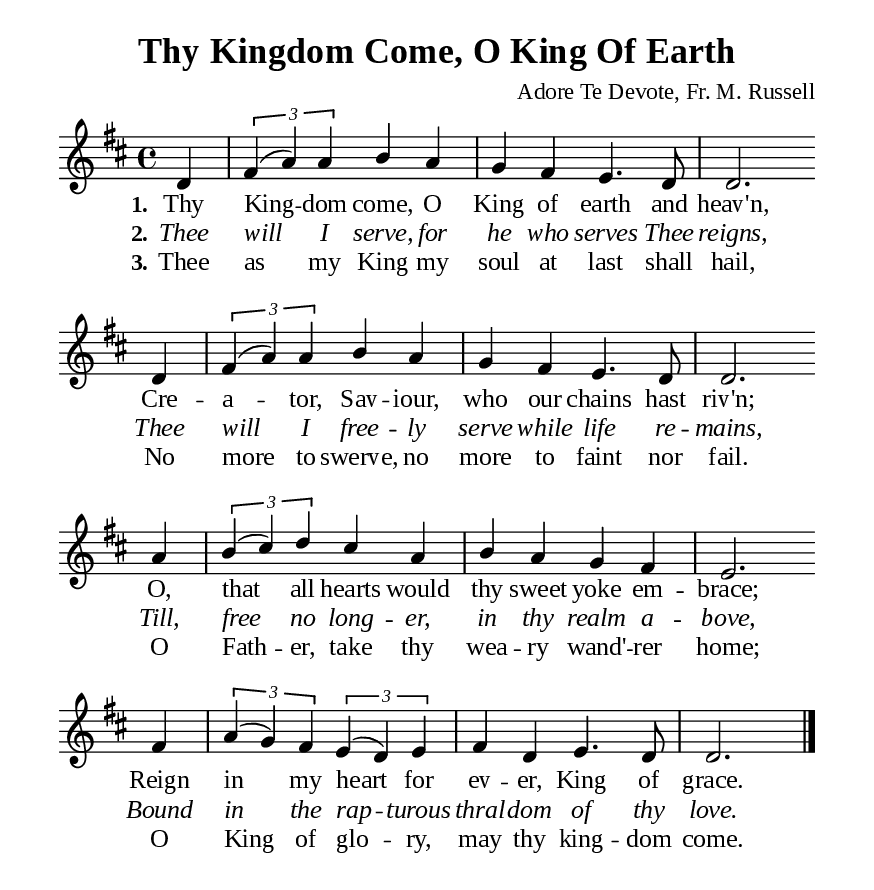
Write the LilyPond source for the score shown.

\version "2.18.2"

\header {
  title = "Thy Kingdom Come, O King Of Earth"
  composer = "Adore Te Devote, Fr. M. Russell"
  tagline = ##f
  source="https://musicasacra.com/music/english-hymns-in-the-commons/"
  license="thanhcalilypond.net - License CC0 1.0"
}

global= {
  \key d \major
  \time 4/4
  \override Score.BarNumber.break-visibility = ##(#f #f #f)
}

\paper {
  #(set-paper-size "a5")
  top-margin = 10\mm
  bottom-margin = 10\mm
  left-margin = 10\mm
  right-margin = 10\mm
  indent = #0
  #(define fonts
	 (make-pango-font-tree "Liberation Serif"
	 		       "Liberation Serif"
			       "Liberation Serif"
			       (/ 20 20)))
  system-system-spacing = #'((basic-distance . 3) (padding . 3))
}

printItalic = \with {
  \override LyricText.font-shape = #'italic
}

% Verse music
musicVerseSoprano = \relative c' {
                    \partial 4 d4 |
  %{	01	%} \tuplet 3/2 { fis4 (a) a } b a |
  %{	02	%} g fis e4. d8 |
  %{	03	%} d2. \bar "" \break d4 |
  %{	04	%} \tuplet 3/2 { fis4 (a) a } b a |
  %{	05	%} g fis e4. d8 |
  %{	06	%} d2. \bar "" \break a'4 |
  %{	07	%} \tuplet 3/2 { b4 (cis) d } cis a |
  %{	08	%} b a g fis |
  %{	09	%} e2. \bar "" \break fis4 |
  %{	10	%} \tuplet 3/2 { a4 (g) fis } \tuplet 3/2 { e4 (d) e } |
  %{	11	%} fis4 d e4. d8 |
                    d2. \bar "|."
}

% Verse lyrics
verseOne = \lyricmode {
  \set stanza = #"1."
  Thy King -- dom come, O King of earth and heav'n,
  Cre -- a -- tor, Sav -- iour, who our chains hast riv'n;
  O, that all hearts would thy sweet yoke em -- brace;
  Reign in my heart for ev -- er, King of grace.
}

verseTwo = \lyricmode {
  \set stanza = #"2."
  Thee will I serve, for he who serves Thee reigns,
  Thee will I free -- ly serve while life re -- mains,
  Till, free no long -- er, in thy realm a -- bove,
  Bound in the rap -- turous thral -- dom of thy love.
}

verseThree = \lyricmode {
  \set stanza = #"3."
  Thee as my King my soul at last shall hail,
  No more to swerve, no more to faint nor fail.
  O Fath -- er, take thy wea -- ry wand' -- rer home;
  O King of glo -- ry, may thy king -- dom come.
}

% Layout
\score {
    \new ChoirStaff <<
      \new Staff <<
        \clef "treble"
        \new Voice = "sopranos" { \global \stemUp \slurUp \musicVerseSoprano }
      >>
      \new Lyrics \lyricsto sopranos \verseOne
      \new Lyrics \printItalic \lyricsto sopranos \verseTwo
      \new Lyrics \lyricsto sopranos \verseThree
    >>
}
